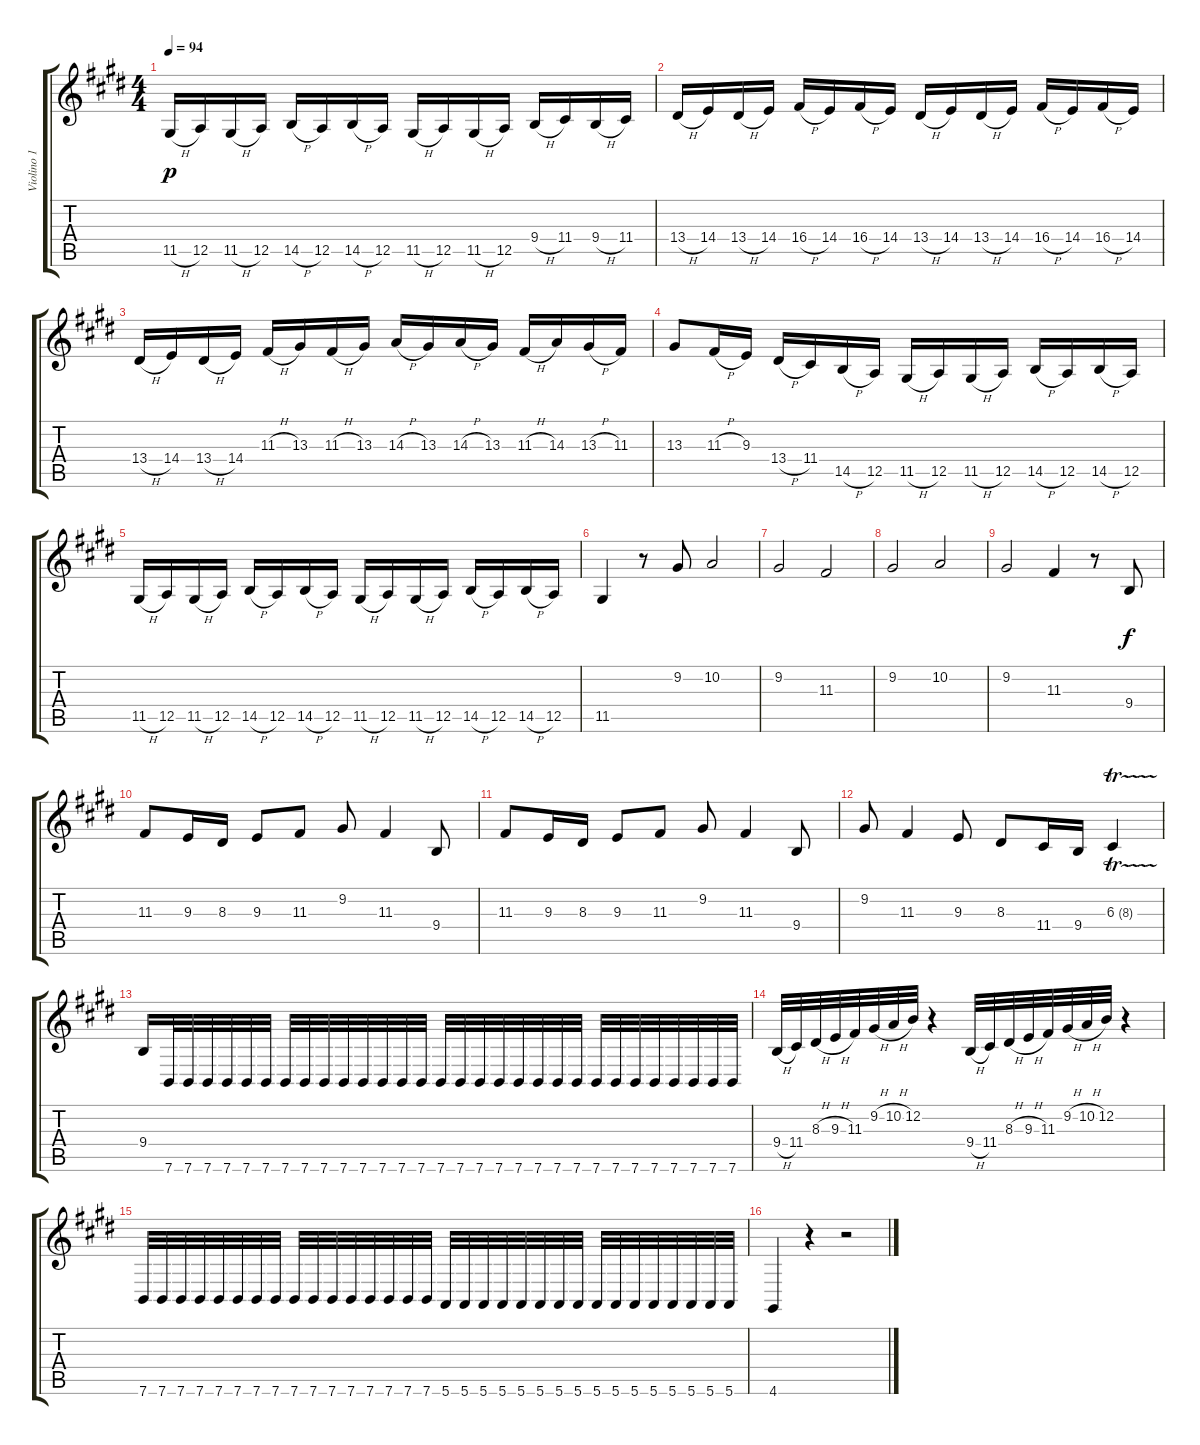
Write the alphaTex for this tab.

\track ("Violino 1" "Violino 1") {instrument violin}
\staff {score tabs}
\tuning (E4 B3 G3 D3 A2 E2) {hide}
\ts (4 4)
\tempo 94
\clef g2
\ks c#minor
11.5{h}.16{dy p} 12.5.16 11.5{h}.16 12.5.16 14.5{h}.16 12.5.16 14.5{h}.16 12.5.16 11.5{h}.16 12.5.16 11.5{h}.16 12.5.16 9.4{h}.16 11.4.16 9.4{h}.16 11.4.16 |
\ks e
13.4{h}.16 14.4.16 13.4{h}.16 14.4.16 16.4{h}.16 14.4.16 16.4{h}.16 14.4.16 13.4{h}.16 14.4.16 13.4{h}.16 14.4.16 16.4{h}.16 14.4.16 16.4{h}.16 14.4.16 |
\ks c#minor
13.4{h}.16 14.4.16 13.4{h}.16 14.4.16 11.3{h}.16 13.3.16 11.3{h}.16 13.3.16 14.3{h}.16 13.3.16 14.3{h}.16 13.3.16 11.3{h}.16 14.3.16 13.3{h}.16 11.3.16 |
\ks e
13.3.8 11.3{h}.16 9.3.16 13.4{h}.16 11.4.16 14.5{h}.16 12.5.16 11.5{h}.16 12.5.16 11.5{h}.16 12.5.16 14.5{h}.16 12.5.16 14.5{h}.16 12.5.16 |
\ks c#minor
11.5{h}.16 12.5.16 11.5{h}.16 12.5.16 14.5{h}.16 12.5.16 14.5{h}.16 12.5.16 11.5{h}.16 12.5.16 11.5{h}.16 12.5.16 14.5{h}.16 12.5.16 14.5{h}.16 12.5.16 |
\ks e
11.5.4 r.8 9.2.8 10.2.2 |
\ks c#minor
9.2.2 11.3.2 |
9.2.2 10.2.2 |
9.2.2 11.3.4 r.8 9.4.8{dy f} |
\ks e
11.3.8 9.3.16 8.3.16 9.3.8 11.3.8 9.2.8 11.3.4 9.4.8 |
\ks c#minor
11.3.8 9.3.16 8.3.16 9.3.8 11.3.8 9.2.8 11.3.4 9.4.8 |
9.2.8 11.3.4 9.3.8 8.3.8 11.4.16 9.4.16 6.3{tr (8 32)}.4 |
\ks e
9.4.16 7.6.32 7.6.32 7.6.32 7.6.32 7.6.32 7.6.32 7.6.32 7.6.32 7.6.32 7.6.32 7.6.32 7.6.32 7.6.32 7.6.32 7.6.32 7.6.32 7.6.32 7.6.32 7.6.32 7.6.32 7.6.32 7.6.32 7.6.32 7.6.32 7.6.32 7.6.32 7.6.32 7.6.32 7.6.32 7.6.32 |
\ks c#minor
9.4{h}.32 11.4.32 8.3{h}.32 9.3{h}.32 11.3.32 9.2{h}.32 10.2{h}.32 12.2.32 r.4 9.4{h}.32 11.4.32 8.3{h}.32 9.3{h}.32 11.3.32 9.2{h}.32 10.2{h}.32 12.2.32 r.4 |
\ks e
7.6.32 7.6.32 7.6.32 7.6.32 7.6.32 7.6.32 7.6.32 7.6.32 7.6.32 7.6.32 7.6.32 7.6.32 7.6.32 7.6.32 7.6.32 7.6.32 5.6.32 5.6.32 5.6.32 5.6.32 5.6.32 5.6.32 5.6.32 5.6.32 5.6.32 5.6.32 5.6.32 5.6.32 5.6.32 5.6.32 5.6.32 5.6.32 |
4.6.4 r.4 r.2
